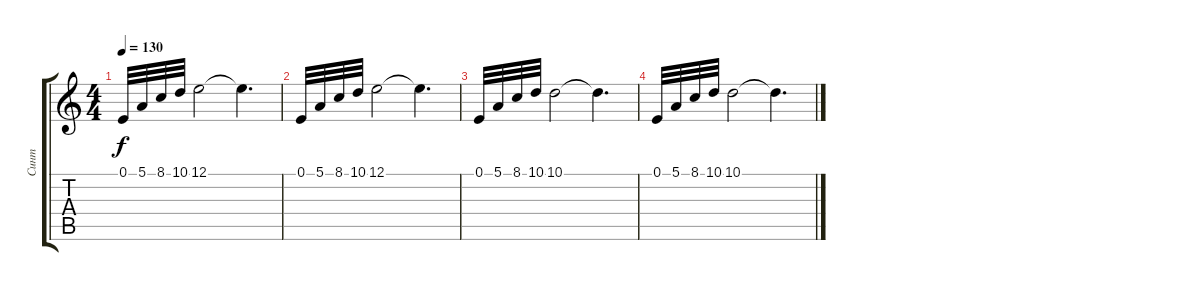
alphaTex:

\track ("Синт" "Синт") {instrument tremolostrings}
\staff {score tabs}
\tuning (E4 B3 G3 D3 A2 E2) {hide}
\ts (4 4)
\tempo 130
\clef g2
\ks c
0.1.32{dy f} 5.1.32 8.1.32 10.1.32 12.1.2 12.1{t}.4{d} |
0.1.32 5.1.32 8.1.32 10.1.32 12.1.2 12.1{t}.4{d} |
0.1.32 5.1.32 8.1.32 10.1.32 10.1.2 10.1{t}.4{d} |
0.1.32 5.1.32 8.1.32 10.1.32 10.1.2 10.1{t}.4{d}
